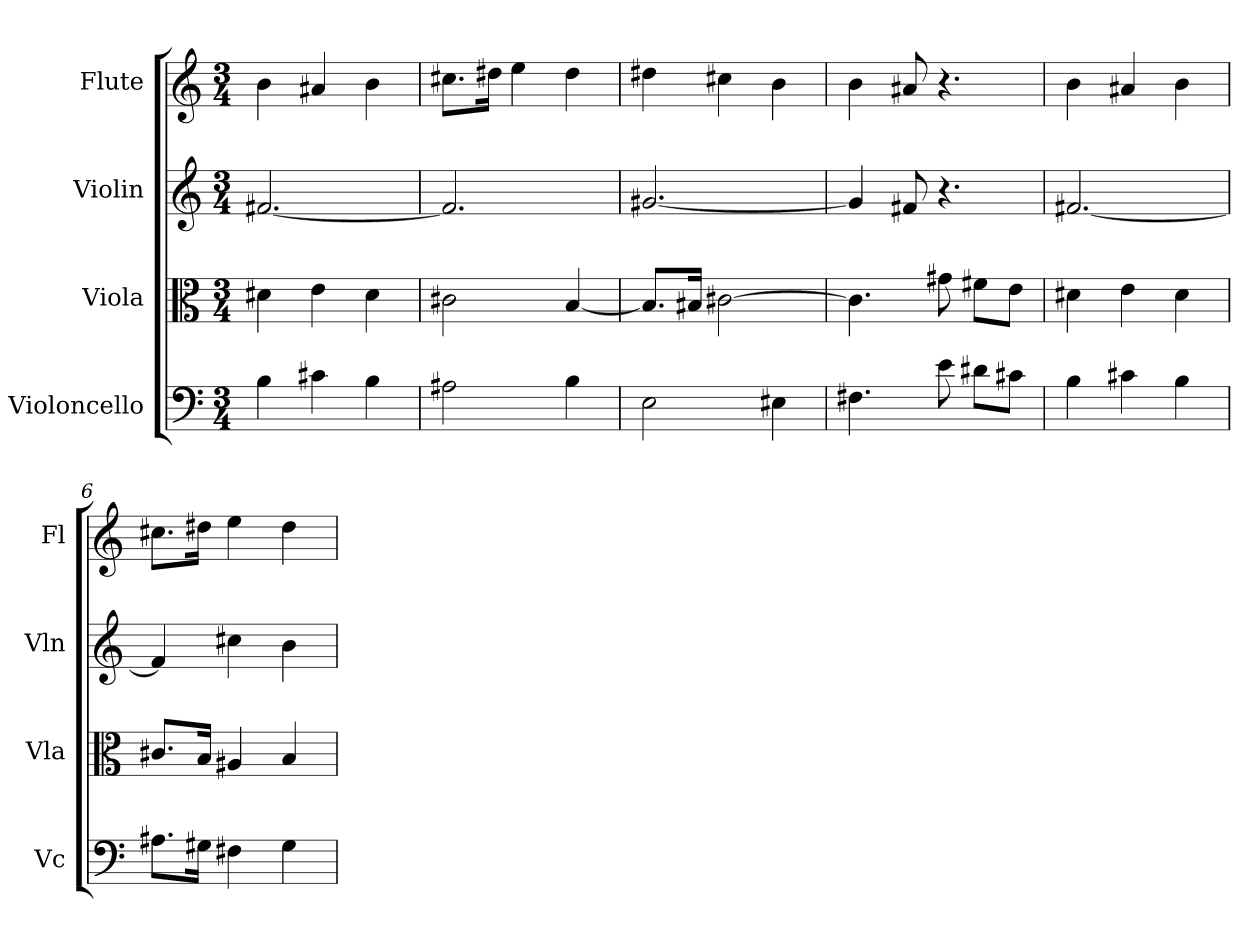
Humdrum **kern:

**kern	**kern	**kern	**kern
*part4	*part3	*part2	*part1
*staff4	*staff3	*staff2	*staff1
*I"Violoncello	*I"Viola	*I"Violin	*I"Flute
*I'Vc	*I'Vla	*I'Vln	*I'Fl
*clefF4	*clefC3	*	*
*k[]	*k[]	*k[]	*k[]
*M3/4	*M3/4	*M3/4	*M3/4
*MM71	*MM71	*MM71	*MM71
=	=	=	=
4B	4d#X	[2.f#X	4b
4c#X	4e	.	4a#X
4B	4d#	.	4b
=2	=2	=2	=2
2A#X	2c#X	2.f#]	8.cc#XL
.	.	.	16dd#XJk
.	.	.	4ee
4B	[4B	.	4dd#
=3	=3	=3	=3
2E	8.B/L]	[2.g#X	4dd#X
.	16B#X/Jk	.	.
.	[2c#X	.	4cc#X
4E#X	.	.	4b
=4	=4	=4	=4
4.F#X	4.c#]	4g#]	4b
.	.	8f#X	8a#X
8e	8g#X	4.r	4.r
8d#X\L	8f#X\L	.	.
8c#X\J	8e\J	.	.
=5	=5	=5	=5
4B	4d#X	[2.f#X	4b
4c#X	4e	.	4a#X
4B	4d#	.	4b
=6	=6	=6	=6
8.A#X\L	8.c#X/L	4f#]	8.cc#XL
16G#X\Jk	16B/Jk	.	16dd#XJk
4F#X	4A#X	4cc#X	4ee
4G#	4B	4b	4dd#
=	=	=	=
*-	*-	*-	*-
